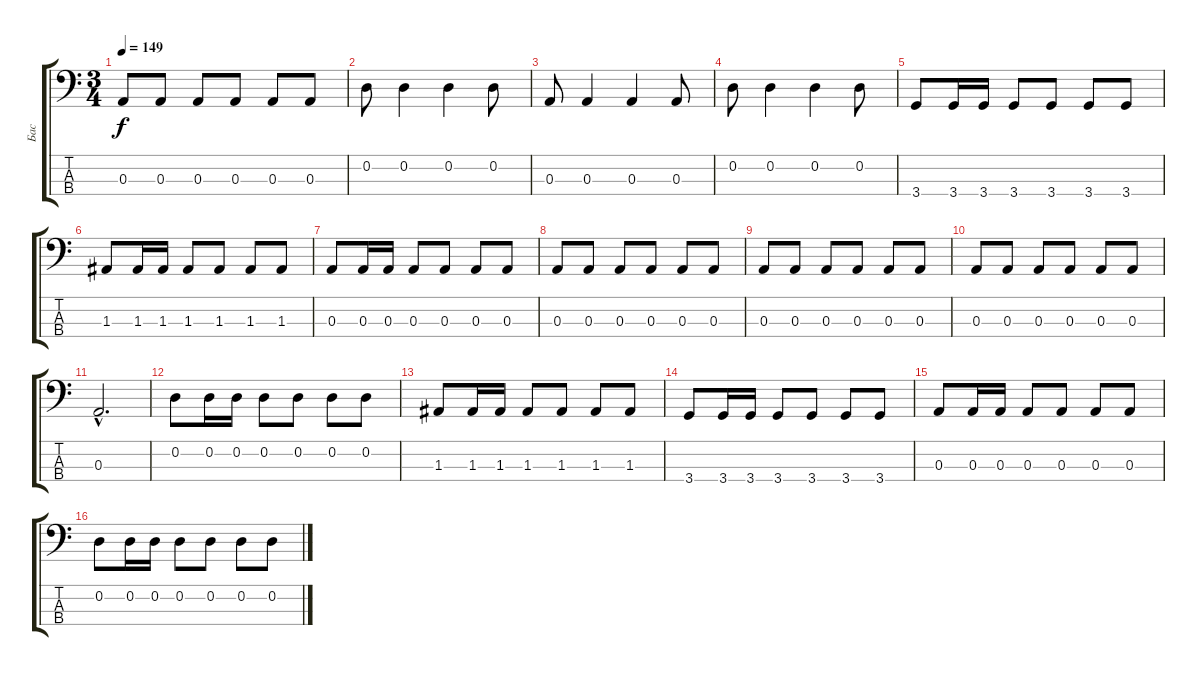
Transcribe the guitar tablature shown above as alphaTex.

\track ("Бас" "Бас") {instrument electricbassfinger}
\staff {score tabs}
\tuning (G2 D2 A1 E1) {hide}
\ts (3 4)
\tempo 149
\clef f4
\ks c
0.3.8{dy f} 0.3.8 0.3.8 0.3.8 0.3.8 0.3.8 |
0.2.8 0.2.4 0.2.4 0.2.8 |
0.3.8 0.3.4 0.3.4 0.3.8 |
0.2.8 0.2.4 0.2.4 0.2.8 |
3.4.8 3.4.16 3.4.16 3.4.8 3.4.8 3.4.8 3.4.8 |
1.3.8 1.3.16 1.3.16 1.3.8 1.3.8 1.3.8 1.3.8 |
0.3.8 0.3.16 0.3.16 0.3.8 0.3.8 0.3.8 0.3.8 |
0.3.8 0.3.8 0.3.8 0.3.8 0.3.8 0.3.8 |
0.3.8 0.3.8 0.3.8 0.3.8 0.3.8 0.3.8 |
0.3.8 0.3.8 0.3.8 0.3.8 0.3.8 0.3.8 |
0.3{hac}.2{d} |
0.2.8 0.2.16 0.2.16 0.2.8 0.2.8 0.2.8 0.2.8 |
1.3.8 1.3.16 1.3.16 1.3.8 1.3.8 1.3.8 1.3.8 |
3.4.8 3.4.16 3.4.16 3.4.8 3.4.8 3.4.8 3.4.8 |
0.3.8 0.3.16 0.3.16 0.3.8 0.3.8 0.3.8 0.3.8 |
0.2.8 0.2.16 0.2.16 0.2.8 0.2.8 0.2.8 0.2.8
